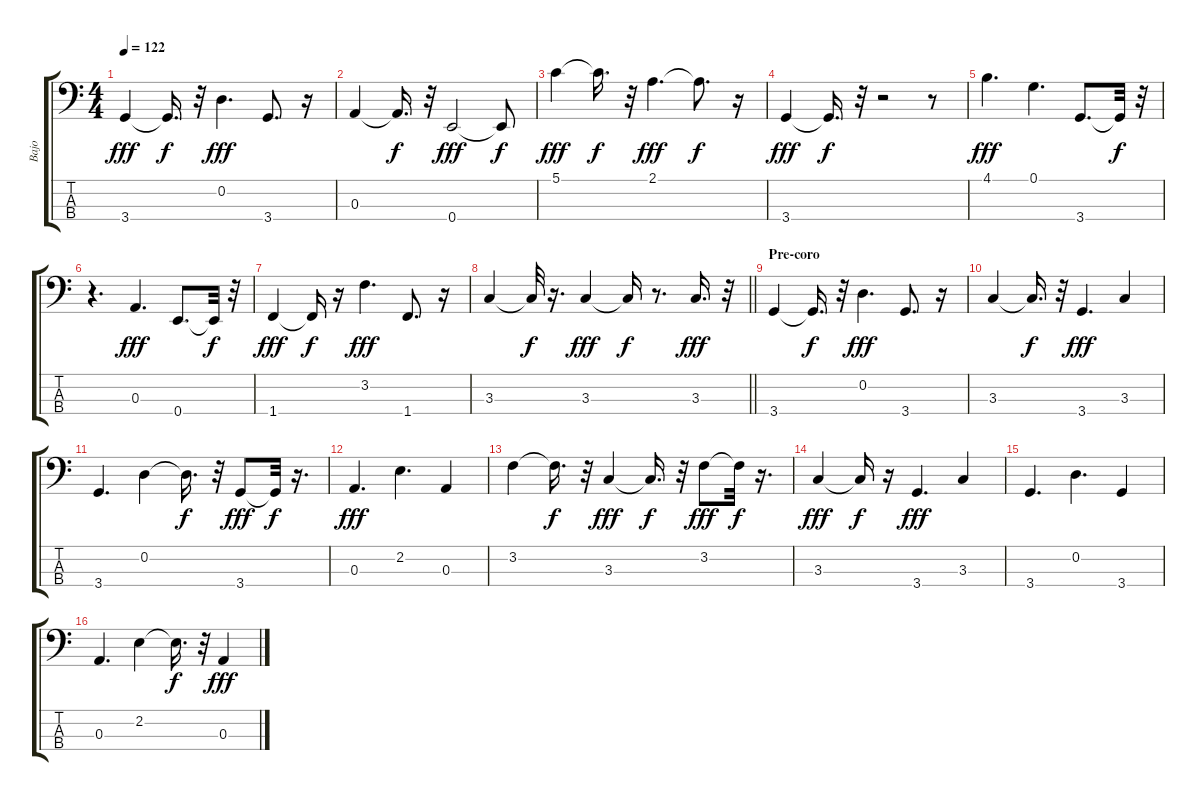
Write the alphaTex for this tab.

\track ("Bajo" "Bajo") {instrument electricbassfinger}
\staff {score tabs}
\tuning (G2 D2 A1 E1) {hide}
\ts (4 4)
\tempo 122
\clef f4
\ks c
3.4.4{dy fff} 3.4{t}.16{d dy f} r.32 0.2.4{d dy fff} 3.4.8{d} r.16 |
0.3.4 0.3{t}.16{d dy f} r.32 0.4.2{dy fff} 0.4{t}.8{dy f} |
5.1.4{dy fff} 5.1{t}.16{d dy f} r.32 2.1.4{d dy fff} 2.1{t}.8{d dy f} r.16 |
3.4.4{dy fff} 3.4{t}.16{d dy f} r.32 r.2 r.8 |
4.1.4{d dy fff} 0.1.4{d} 3.4.8{d} 3.4{t}.32{dy f} r.32 |
r.4{d} 0.3.4{d dy fff} 0.4.8{d} 0.4{t}.32{dy f} r.32 |
1.4.4{dy fff} 1.4{t}.16{dy f} r.16 3.2.4{d dy fff} 1.4.8{d} r.16 |
\barLineRight lightlight
3.3.4 3.3{t}.32{dy f} r.16{d} 3.3.4{dy fff} 3.3{t}.16{dy f} r.8{d} 3.3.16{d dy fff} r.32 |
\section ("" "Pre-coro")
3.4.4 3.4{t}.16{d dy f} r.32 0.2.4{d dy fff} 3.4.8{d} r.16 |
3.3.4 3.3{t}.16{d dy f} r.32 3.4.4{d dy fff} 3.3.4 |
3.4.4{d} 0.2.4 0.2{t}.16{d dy f} r.32 3.4.8{dy fff} 3.4{t}.32{dy f} r.16{d} |
0.3.4{d dy fff} 2.2.4{d} 0.3.4 |
3.2.4 3.2{t}.16{d dy f} r.32 3.3.4{dy fff} 3.3{t}.16{d dy f} r.32 3.2.8{dy fff} 3.2{t}.32{dy f} r.16{d} |
3.3.4{dy fff} 3.3{t}.16{dy f} r.16 3.4.4{d dy fff} 3.3.4 |
3.4.4{d} 0.2.4{d} 3.4.4 |
0.3.4{d} 2.2.4 2.2{t}.16{d dy f} r.32 0.3.4{dy fff}
